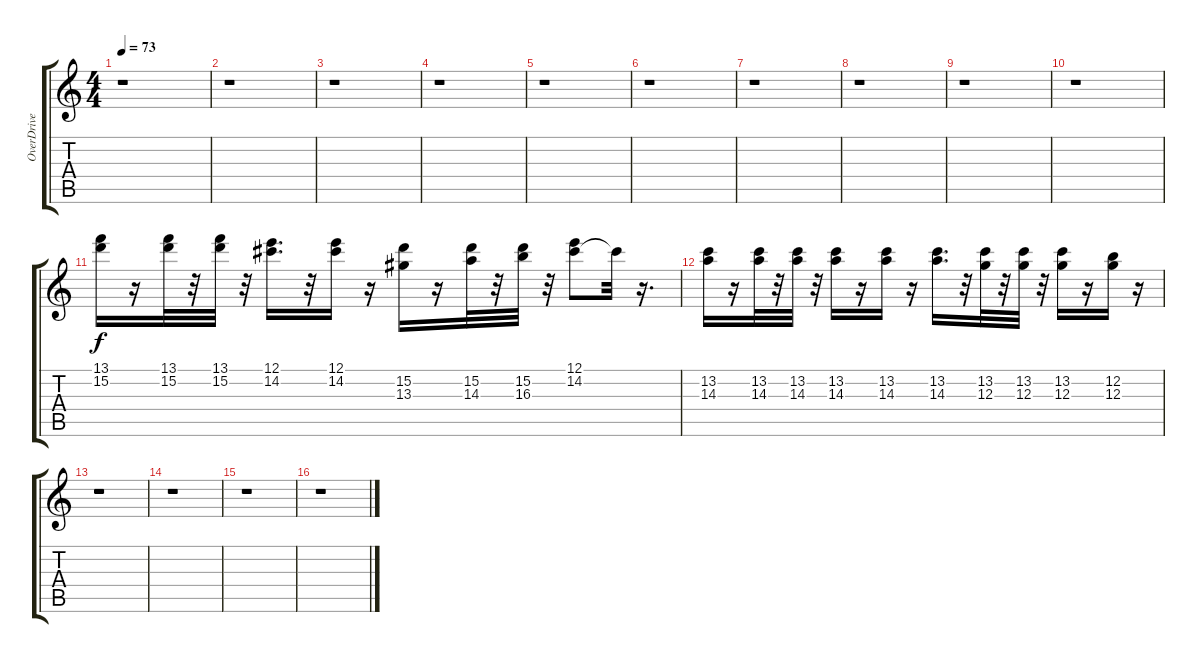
\track ("OverDrive GT" "OverDrive ") {instrument overdrivenguitar}
\staff {score tabs}
\tuning (E4 B3 G3 D3 A2 E2) {hide}
\ts (4 4)
\tempo 73
\clef g2
\ks c
r.1{dy mf} |
r.1 |
r.1 |
r.1 |
r.1 |
r.1 |
r.1 |
r.1 |
r.1 |
r.1 |
(13.1 15.2).16{dy f volume 12} r.16 (13.1 15.2).32 r.32 (13.1 15.2).32 r.32 (12.1 14.2).16{d} r.32 (12.1 14.2).16 r.16 (15.2 13.3).16 r.16 (15.2 14.3).32 r.32 (15.2 16.3).32 r.32 (12.1 14.2).8 14.2{t}.32 r.16{d} |
(13.2 14.3).16 r.16 (13.2 14.3).32 r.32 (13.2 14.3).32 r.32 (13.2 14.3).16 r.16 (13.2 14.3).16 r.16 (13.2 14.3).16{d} r.32 (13.2 12.3).32 r.32 (13.2 12.3).32 r.32 (13.2 12.3).16 r.16 (12.2 12.3).16 r.16 |
r.1 |
r.1 |
r.1 |
r.1
